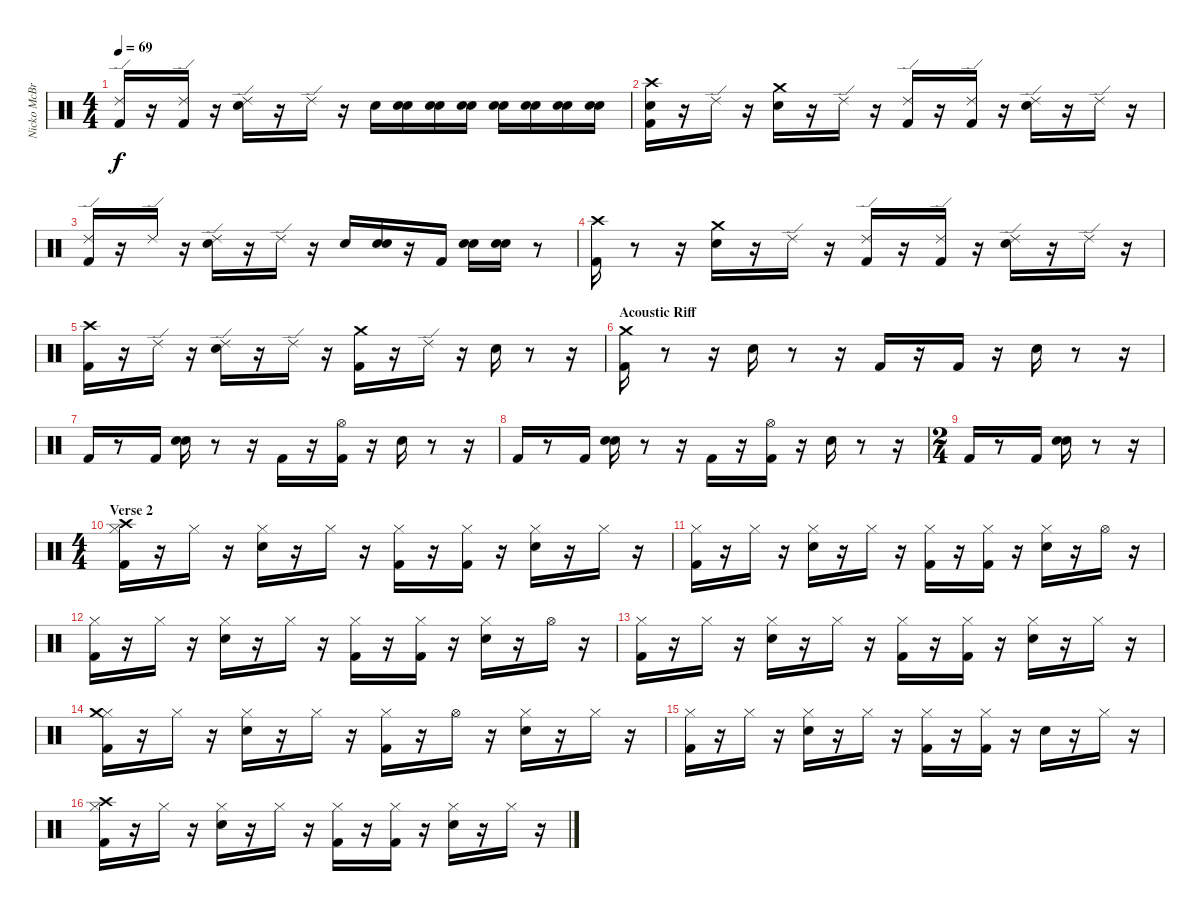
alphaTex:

\track ("Nicko McBrain" "Nicko McBr") {instrument percussion}
\staff {score}
\articulation defaults
\ts (4 4)
\tempo 69
\clef neutral
\ks c
("Kick (hit) 2" "Ride (edge) 2").16{dy f} r.16 ("Kick (hit) 2" "Ride (edge) 2").16 r.16 ("Electric Snare (hit)" "Ride (edge) 2").16 r.16 "Ride (edge) 2".16 r.16 "Electric Snare (hit)".16 ("Snare (hit)" "Electric Snare (hit)").16 ("Snare (hit)" "Electric Snare (hit)").16 ("Snare (hit)" "Electric Snare (hit)").16 ("Snare (hit)" "Electric Snare (hit)").16 ("Snare (hit)" "Electric Snare (hit)").16 ("Snare (hit)" "Electric Snare (hit)").16 ("Snare (hit)" "Electric Snare (hit)").16 |
("Snare (hit)" "Kick (hit) 2" "Crash high (hit)").16 r.16 "Ride (edge) 2".16 r.16 ("Electric Snare (hit)" "Crash medium (hit)").16 r.16 "Ride (edge) 2".16 r.16 ("Kick (hit) 2" "Ride (edge) 2").16 r.16 ("Kick (hit) 2" "Ride (edge) 2").16 r.16 ("Electric Snare (hit)" "Ride (edge) 2").16 r.16 "Ride (edge) 2".16 r.16 |
("Kick (hit) 2" "Ride (edge) 2").16 r.16 "Ride (edge) 2".16 r.16 ("Electric Snare (hit)" "Ride (edge) 2").16 r.16 "Ride (edge) 2".16 r.16 "Electric Snare (hit)".16 ("Snare (hit)" "Electric Snare (hit)").16 r.16 "Kick (hit) 2".16 ("Snare (hit)" "Electric Snare (hit)").16 ("Snare (hit)" "Electric Snare (hit)").16 r.8 |
("Kick (hit) 2" "Crash high (hit)").16 r.8 r.16 ("Electric Snare (hit)" "Crash medium (hit)").16 r.16 "Ride (edge) 2".16 r.16 ("Kick (hit) 2" "Ride (edge) 2").16 r.16 ("Kick (hit) 2" "Ride (edge) 2").16 r.16 ("Electric Snare (hit)" "Ride (edge) 2").16 r.16 "Ride (edge) 2".16 r.16 |
("Kick (hit) 2" "Crash high (hit)").16 r.16 "Ride (edge) 2".16 r.16 ("Electric Snare (hit)" "Ride (edge) 2").16 r.16 "Ride (edge) 2".16 r.16 ("Kick (hit) 2" "Crash medium (hit)").16 r.16 "Ride (edge) 2".16 r.16 "Electric Snare (hit)".16 r.8 r.16 |
\section ("" "Acoustic Riff")
("Kick (hit) 2" "Crash medium (hit)").16 r.8 r.16 "Electric Snare (hit)".16 r.8 r.16 "Kick (hit) 2".16 r.16 "Kick (hit) 2".16 r.16 "Electric Snare (hit)".16 r.8 r.16 |
"Kick (hit) 2".16 r.8 "Kick (hit) 2".16 ("Snare (hit)" "Electric Snare (hit)").16 r.8 r.16 "Kick (hit) 2".16 r.16 ("Kick (hit) 2" "Hi-Hat (open)").16 r.16 "Electric Snare (hit)".16 r.8 r.16 |
"Kick (hit) 2".16 r.8 "Kick (hit) 2".16 ("Snare (hit)" "Electric Snare (hit)").16 r.8 r.16 "Kick (hit) 2".16 r.16 ("Kick (hit) 2" "Hi-Hat (open)").16 r.16 "Electric Snare (hit)".16 r.8 r.16 |
\ts (2 4)
"Kick (hit) 2".16 r.8 "Kick (hit) 2".16 ("Snare (hit)" "Electric Snare (hit)").16 r.8 r.16 |
\ts (4 4)
\section ("" "Verse 2")
("Kick (hit) 2" "Hi-Hat (closed)" "Crash high (hit)").16 r.16 "Hi-Hat (closed)".16 r.16 ("Electric Snare (hit)" "Hi-Hat (closed)").16 r.16 "Hi-Hat (closed)".16 r.16 ("Kick (hit) 2" "Hi-Hat (closed)").16 r.16 ("Kick (hit) 2" "Hi-Hat (closed)").16 r.16 ("Electric Snare (hit)" "Hi-Hat (closed)").16 r.16 "Hi-Hat (closed)".16 r.16 |
("Kick (hit) 2" "Hi-Hat (closed)").16 r.16 "Hi-Hat (closed)".16 r.16 ("Electric Snare (hit)" "Hi-Hat (closed)").16 r.16 "Hi-Hat (closed)".16 r.16 ("Kick (hit) 2" "Hi-Hat (closed)").16 r.16 ("Kick (hit) 2" "Hi-Hat (closed)").16 r.16 ("Electric Snare (hit)" "Hi-Hat (closed)").16 r.16 "Hi-Hat (open)".16 r.16 |
("Kick (hit) 2" "Hi-Hat (closed)").16 r.16 "Hi-Hat (closed)".16 r.16 ("Electric Snare (hit)" "Hi-Hat (closed)").16 r.16 "Hi-Hat (closed)".16 r.16 ("Kick (hit) 2" "Hi-Hat (closed)").16 r.16 ("Kick (hit) 2" "Hi-Hat (closed)").16 r.16 ("Electric Snare (hit)" "Hi-Hat (closed)").16 r.16 "Hi-Hat (open)".16 r.16 |
("Kick (hit) 2" "Hi-Hat (closed)").16 r.16 "Hi-Hat (closed)".16 r.16 ("Electric Snare (hit)" "Hi-Hat (closed)").16 r.16 "Hi-Hat (closed)".16 r.16 ("Kick (hit) 2" "Hi-Hat (closed)").16 r.16 ("Kick (hit) 2" "Hi-Hat (closed)").16 r.16 ("Electric Snare (hit)" "Hi-Hat (closed)").16 r.16 "Hi-Hat (closed)".16 r.16 |
("Kick (hit) 2" "Hi-Hat (closed)" "Crash medium (hit)").16 r.16 "Hi-Hat (closed)".16 r.16 ("Electric Snare (hit)" "Hi-Hat (closed)").16 r.16 "Hi-Hat (closed)".16 r.16 ("Kick (hit) 2" "Hi-Hat (closed)").16 r.16 "Hi-Hat (open)".16 r.16 ("Electric Snare (hit)" "Hi-Hat (closed)").16 r.16 "Hi-Hat (closed)".16 r.16 |
("Kick (hit) 2" "Hi-Hat (closed)").16 r.16 "Hi-Hat (closed)".16 r.16 ("Electric Snare (hit)" "Hi-Hat (closed)").16 r.16 "Hi-Hat (closed)".16 r.16 ("Kick (hit) 2" "Hi-Hat (closed)").16 r.16 ("Kick (hit) 2" "Hi-Hat (closed)").16 r.16 "Electric Snare (hit)".16 r.16 "Hi-Hat (closed)".16 r.16 |
("Kick (hit) 2" "Hi-Hat (closed)" "Crash high (hit)").16 r.16 "Hi-Hat (closed)".16 r.16 ("Electric Snare (hit)" "Hi-Hat (closed)").16 r.16 "Hi-Hat (closed)".16 r.16 ("Kick (hit) 2" "Hi-Hat (closed)").16 r.16 ("Kick (hit) 2" "Hi-Hat (closed)").16 r.16 ("Electric Snare (hit)" "Hi-Hat (closed)").16 r.16 "Hi-Hat (closed)".16 r.16
